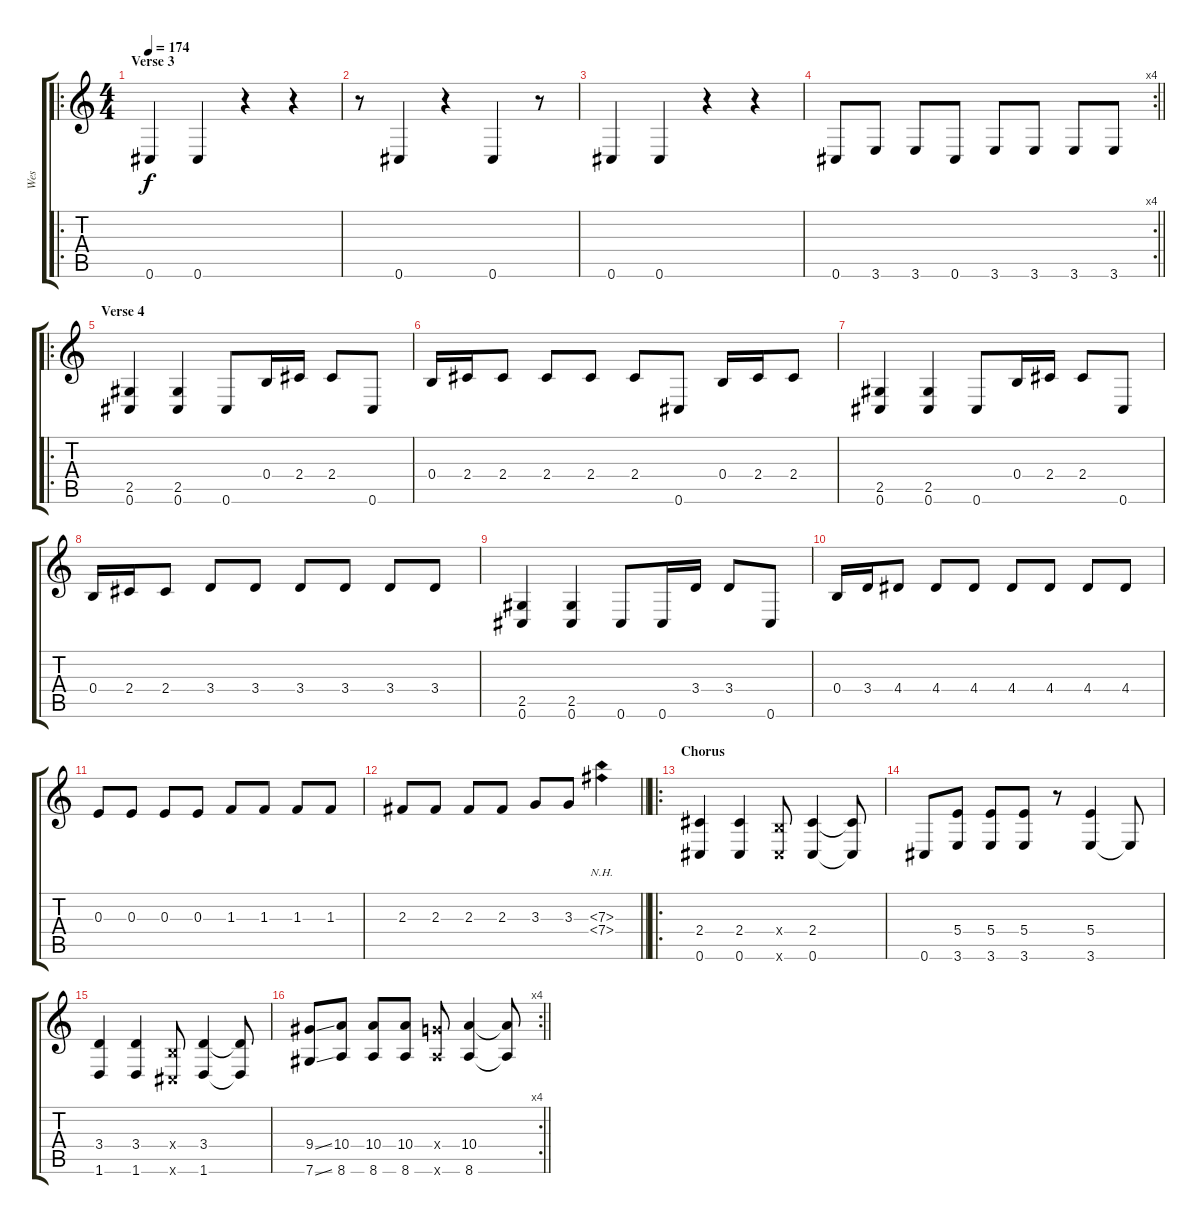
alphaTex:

\track ("Wes" "Wes") {instrument distortionguitar}
\staff {score tabs}
\tuning (Db4 Ab3 E3 B2 Gb2 Db2) {hide}
\ro
\ts (4 4)
\section ("" "Verse 3")
\tempo 174
\clef g2
\ks c
0.6.4{dy f} 0.6.4 r.4 r.4 |
r.8 0.6.4 r.4 0.6.4 r.8 |
0.6.4 0.6.4 r.4 r.4 |
\rc 4
\barLineRight lightlight
0.6.8 3.6.8 3.6.8 0.6.8 3.6.8 3.6.8 3.6.8 3.6.8 |
\ro
\section ("" "Verse 4")
(2.5 0.6).4 (2.5 0.6).4 0.6.8 0.4.16 2.4.16 2.4.8 0.6.8 |
0.4.16 2.4.16 2.4.8 2.4.8 2.4.8 2.4.8 0.6.8 0.4.16 2.4.16 2.4.8 |
(2.5 0.6).4 (2.5 0.6).4 0.6.8 0.4.16 2.4.16 2.4.8 0.6.8 |
0.4.16 2.4.16 2.4.8 3.4.8 3.4.8 3.4.8 3.4.8 3.4.8 3.4.8 |
(2.5 0.6).4 (2.5 0.6).4 0.6.8 0.6.16 3.4.16 3.4.8 0.6.8 |
0.4.16 3.4.16 4.4.8 4.4.8 4.4.8 4.4.8 4.4.8 4.4.8 4.4.8 |
0.3.8 0.3.8 0.3.8 0.3.8 1.3.8 1.3.8 1.3.8 1.3.8 |
\barLineRight lightlight
2.3.8 2.3.8 2.3.8 2.3.8 3.3.8 3.3.8 (7.3{nh} 7.4{nh}).4 |
\ro
\section ("" "Chorus ")
(2.4 0.6).4 (2.4 0.6).4 (0.4{x} 0.6{x}).8 (2.4 0.6).4 (2.4{t} 0.6{t}).8 |
0.6.8 (5.4 3.6).8 (5.4 3.6).8 (5.4 3.6).8 r.8 (5.4 3.6).4 3.6{t}.8 |
(3.4 1.6).4 (3.4 1.6).4 (0.4{x} 0.6{x}).8 (3.4 1.6).4 (3.4{t} 1.6{t}).8 |
\rc 4
\barLineRight lightlight
(9.4{ss} 7.6{ss}).8 (10.4 8.6).8 (10.4 8.6).8 (10.4 8.6).8 (8.4{x} 8.6{x}).8 (10.4 8.6).4 (10.4{t} 8.6{t}).8
